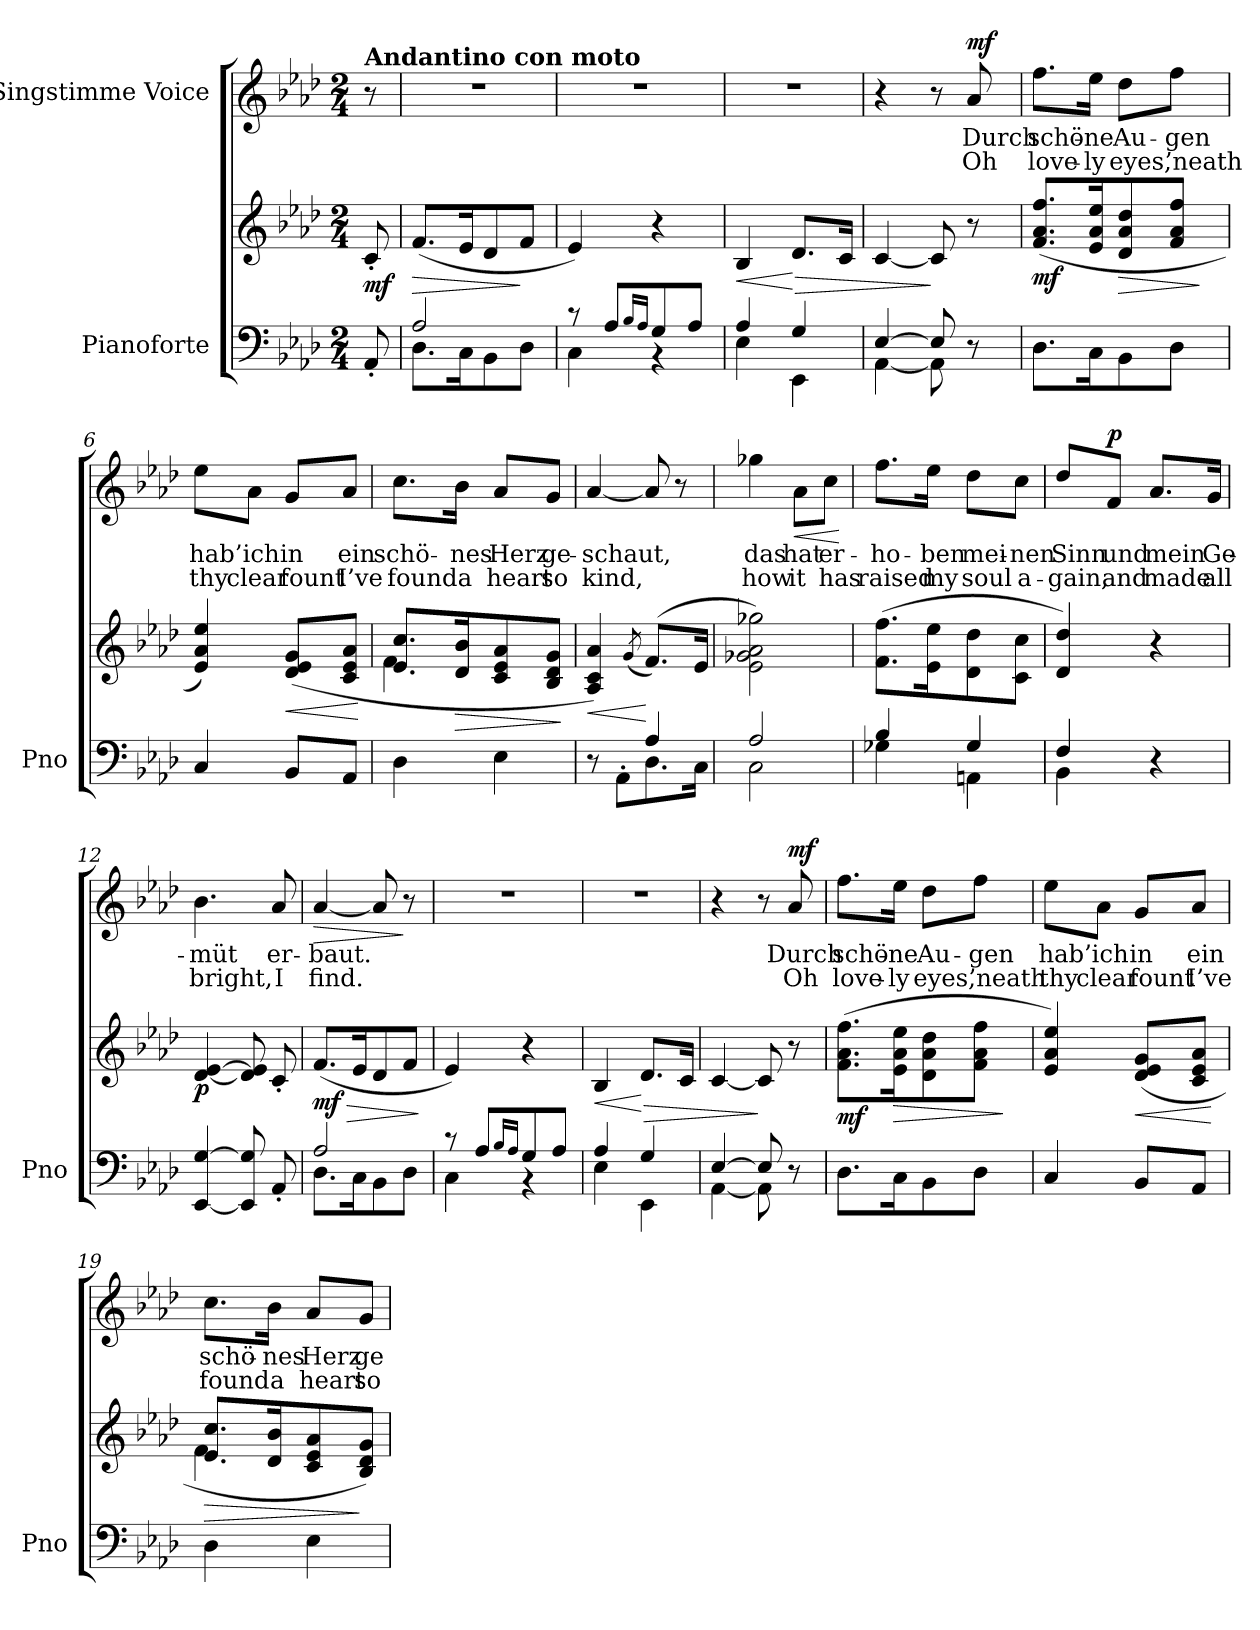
**kern	**kern	**dynam	**kern	**text	**text	**dynam
*part2	*part2	*part2	*part1	*part1	*part1	*part1
*staff3	*staff2	*staff2/3	*staff1	*staff1	*staff1	*staff1
*I"Pianoforte	*	*	*I"Singstimme Voice	*	*	*
*I'Pno	*	*	*	*	*	*
*clefF4	*clefG2	*	*clefG2	*	*	*
*k[b-e-a-d-]	*k[b-e-a-d-]	*	*k[b-e-a-d-]	*	*	*
*M2/4	*M2/4	*	*M2/4	*	*	*
=	=	=	=	=	=	=
!	!	!	!LO:TX:a:B:t=Andantino con moto	!	!	!
!	!	!LO:DY:b	!	!	!	!
8AA-'/	8c'/	mf	8r	.	.	.
=1	=1	=1	=1	=1	=1	=1
*^	*	*	*	*	*	*
!	!	!	!LO:HP:b	!	!	!	!
2A-/	8.D-\L	(>8.f/L	>	2r	.	.	.
.	16C\K	16e-/K	.	.	.	.	.
.	8BB-\	8d-/	.	.	.	.	.
.	8D-\J	8f/J	]	.	.	.	.
=2	=2	=2	=2	=2	=2	=2	=2
8r	4C\	4e-/)	.	2r	.	.	.
(8A-/L	.	.	.	.	.	.	.
16qB-/LL	.	.	.	.	.	.	.
16qA-/JJ	.	.	.	.	.	.	.
8G/	4r	4r	.	.	.	.	.
8A-/J	.	.	.	.	.	.	.
=3	=3	=3	=3	=3	=3	=3	=3
!	!	!	!LO:HP:b	!	!	!	!
4A-/	4E-\	4B-/	<	2r	.	.	.
!	!	!	!LO:HP:n=1:b	!	!	!	!
4G/	4EE-\	8.d-/L	[ >	.	.	.	.
.	.	16c/Jk	.	.	.	.	.
=4	=4	=4	=4	=4	=4	=4	=4
[4E-/	[4AA-\	[4c/)	.	4r	.	.	.
8E-/]	8AA-\]	8c/]	]	8r	.	.	.
!	!	!	!	!	!	!	!LO:DY:a
8r	8ryy	8r	.	8a-/	Durch	Oh	mf
=5	=5	=5	=5	=5	=5	=5	=5
!	!	!	!LO:DY:b	!	!	!	!
*v	*v	*	*	*	*	*	*
8.D-\L	(>8.f/ 8.a-/ 8.ff/L	mf	8.ff\L	schö-	love-	.
16C\K	16e-/ 16a-/ 16ee-/K	.	16ee-\Jk	-ne	-ly	.
!	!	!LO:HP:b	!	!	!	!
8BB-\	8d-/ 8a-/ 8dd-/	>	8dd-\L	Au-	eyes,	.
8D-\J	8f/ 8a-/ 8ff/J	.	8ff\J	-gen	’neath	.
.	.	]	.	.	.	.
=6	=6	=6	=6	=6	=6	=6
4C/	4e-/ 4a-/ 4ee-/)	.	8ee-\L	hab’	thy	.
.	.	.	8a-\J	ich	clear	.
!	!	!LO:HP:b	!	!	!	!
8BB-/L	(8d-/ 8e-/ 8g/L	<	8g/L	in	fount	.
8AA-/J	8c/ 8e-/ 8a-/J	.	8a-/J	ein	I’ve	.
.	.	[	.	.	.	.
=7	=7	=7	=7	=7	=7	=7
*	*^	*	*	*	*	*
4D-\	8.e-/ 8.cc/L	4f\	.	8.cc\L	schö-	found	.
!	!	!	!LO:HP:b	!	!	!	!
.	16d-/ 16b-/K	.	>	16b-\Jk	-nes	a	.
4E-\	8c/ 8e-/ 8a-/	4ryy	.	8a-/L	Herz	heart	.
.	8B-/ 8d-/ 8g/J	.	.	8g/J	ge-	so	.
*	*v	*v	*	*	*	*	*
.	.	]	.	.	.	.
=8	=8	=8	=8	=8	=8	=8
*^	*	*	*	*	*	*
!	!	!	!LO:HP:b	!	!	!	!
4ryy	8r	4A-/ 4c/ 4a-/)	<	[4a-/	-schaut,	kind,	.
.	8AA-'>\L	.	.	.	.	.	.
.	.	(8qg/	.	.	.	.	.
4A-/	8.D-\	(>8.f/L)	[	8a-/]	.	.	.
.	.	.	.	8r	.	.	.
.	16C\Jk	16e-/Jk	.	.	.	.	.
=9	=9	=9	=9	=9	=9	=9	=9
2A-/	2C\	2e-\ 2g-X\ 2a-\ 2gg-X\)	.	4gg-X\	das	how	.
!	!	!	!	!	!	!	!LO:HP:b
.	.	.	.	8a-\L	hat	it	<
.	.	.	.	8cc\J	er-	has	.
*v	*v	*	*	*	*	*	*
.	.	.	.	.	.	[
=10	=10	=10	=10	=10	=10	=10
*^	*	*	*	*	*	*
4B-/	4G-X\	(8.f\ 8.ff\L	.	8.ff\L	-ho-	raised	.
.	.	16e-\ 16ee-\K	.	16ee-\Jk	-ben	my	.
4G-/	4AAn\	8d-\ 8dd-\	.	8dd-\L	mei-	soul	.
.	.	8c\ 8cc\J	.	8cc\J	-nen	a-	.
=11	=11	=11	=11	=11	=11	=11	=11
4F/	4BB-\	4d-/ 4dd-/)	.	8dd-/L	Sinn	-gain,	.
!	!	!	!	!	!	!	!LO:DY:a
.	.	.	.	8f/J	und	and	p
4r	4ryy	4r	.	8.a-/L	mein	made	.
.	.	.	.	16g/Jk	Ge-	all	.
*v	*v	*	*	*	*	*	*
=12	=12	=12	=12	=12	=12	=12
!	!	!LO:DY:b	!	!	!	!
[4EE-/ [4G/	[4d-/ [4e-/	p	4.b-\	-müt	bright,	.
8EE-/] 8G/]	8d-/] 8e-/]	.	.	.	.	.
8AA-'/	8c'/	.	8a-/	er-	I	.
=13	=13	=13	=13	=13	=13	=13
*^	*	*	*	*	*	*
!	!	!	!LO:HP:b	!	!	!	!LO:HP:b
!	!	!	!LO:DY:n=1:b	!	!	!	!
2A-/	8.D-\L	(>8.f/L	> mf	[4a-/	-baut.	find.	>
.	16C\K	16e-/K	.	.	.	.	.
.	8BB-\	8d-/	.	8a-/]	.	.	.
.	8D-\J	8f/J	.	8r	.	.	]
*v	*v	*	*	*	*	*	*
.	.	]	.	.	.	.
=14	=14	=14	=14	=14	=14	=14
*^	*	*	*	*	*	*
8r	4C\	4e-/)	.	2r	.	.	.
(8A-/L	.	.	.	.	.	.	.
16qB-/LL	.	.	.	.	.	.	.
16qA-/JJ	.	.	.	.	.	.	.
8G/	4r	4r	.	.	.	.	.
8A-/J	.	.	.	.	.	.	.
=15	=15	=15	=15	=15	=15	=15	=15
!	!	!	!LO:HP:b	!	!	!	!
4A-/	4E-\	4B-/	<	2r	.	.	.
!	!	!	!LO:HP:n=1:b	!	!	!	!
4G/	4EE-\	8.d-/L	[ >	.	.	.	.
.	.	16c/Jk	.	.	.	.	.
=16	=16	=16	=16	=16	=16	=16	=16
[4E-/	[4AA-\	[4c/)	.	4r	.	.	.
8E-/]	8AA-\]	8c/]	]	8r	.	.	.
!	!	!	!	!	!	!	!LO:DY:a
8r	8ryy	8r	.	8a-/	Durch	Oh	mf
=17	=17	=17	=17	=17	=17	=17	=17
!	!	!	!LO:DY:b	!	!	!	!
*v	*v	*	*	*	*	*	*
8.D-\L	(8.f\ 8.a-\ 8.ff\L	mf	8.ff\L	schö-	love-	.
!	!	!LO:HP:b	!	!	!	!
16C\K	16e-\ 16a-\ 16ee-\K	>	16ee-\Jk	-ne	-ly	.
8BB-\	8d-\ 8a-\ 8dd-\	.	8dd-\L	Au-	eyes,	.
8D-\J	8f\ 8a-\ 8ff\J	.	8ff\J	-gen	’neath	.
.	.	]	.	.	.	.
=18	=18	=18	=18	=18	=18	=18
4C/	4e-/ 4a-/ 4ee-/)	.	8ee-\L	hab’	thy	.
.	.	.	8a-\J	ich	clear	.
!	!	!LO:HP:b	!	!	!	!
8BB-/L	(8d-/ 8e-/ 8g/L	<	8g/L	in	fount	.
8AA-/J	8c/ 8e-/ 8a-/J	.	8a-/J	ein	I’ve	.
.	.	[	.	.	.	.
=19	=19	=19	=19	=19	=19	=19
!	!	!LO:HP:b	!	!	!	!
*	*^	*	*	*	*	*
4D-\	8.e-/ 8.cc/L	4f\	>	8.cc\L	schö-	found	.
.	16d-/ 16b-/K	.	.	16b-\Jk	-nes	a	.
4E-\	8c/ 8e-/ 8a-/	4ryy	.	8a-/L	Herz	heart	.
.	8B-/ 8d-/ 8g/J)	.	]	8g/J	ge-	so	.
*	*v	*v	*	*	*	*	*
=	=	=	=	=	=	=
*-	*-	*-	*-	*-	*-	*-
